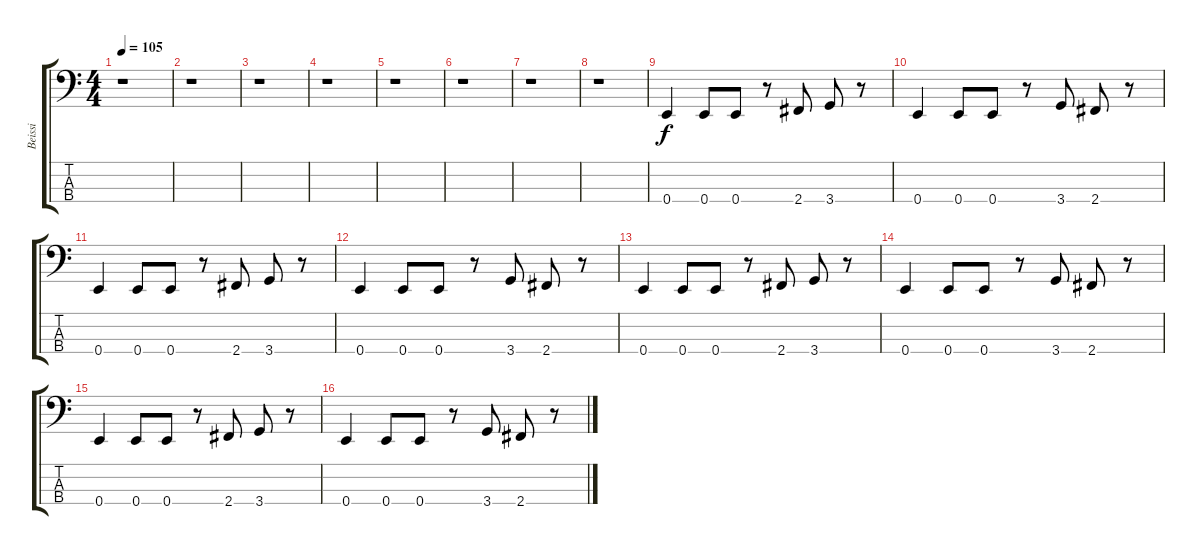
\track ("Beissi" "Beissi") {instrument electricbasspick}
\staff {score tabs}
\tuning (G2 D2 A1 E1) {hide}
\ts (4 4)
\tempo 105
\clef f4
\ks c
r.1{dy f} |
r.1 |
r.1 |
r.1 |
r.1 |
r.1 |
r.1 |
r.1{instrument slapbass1} |
0.4.4 0.4.8 0.4.8 r.8 2.4.8 3.4.8 r.8 |
0.4.4 0.4.8 0.4.8 r.8 3.4.8 2.4.8 r.8 |
0.4.4 0.4.8 0.4.8 r.8 2.4.8 3.4.8 r.8 |
0.4.4 0.4.8 0.4.8 r.8 3.4.8 2.4.8 r.8 |
0.4.4 0.4.8 0.4.8 r.8 2.4.8 3.4.8 r.8 |
0.4.4 0.4.8 0.4.8 r.8 3.4.8 2.4.8 r.8 |
0.4.4 0.4.8 0.4.8 r.8 2.4.8 3.4.8 r.8 |
0.4.4 0.4.8 0.4.8 r.8 3.4.8 2.4.8 r.8
